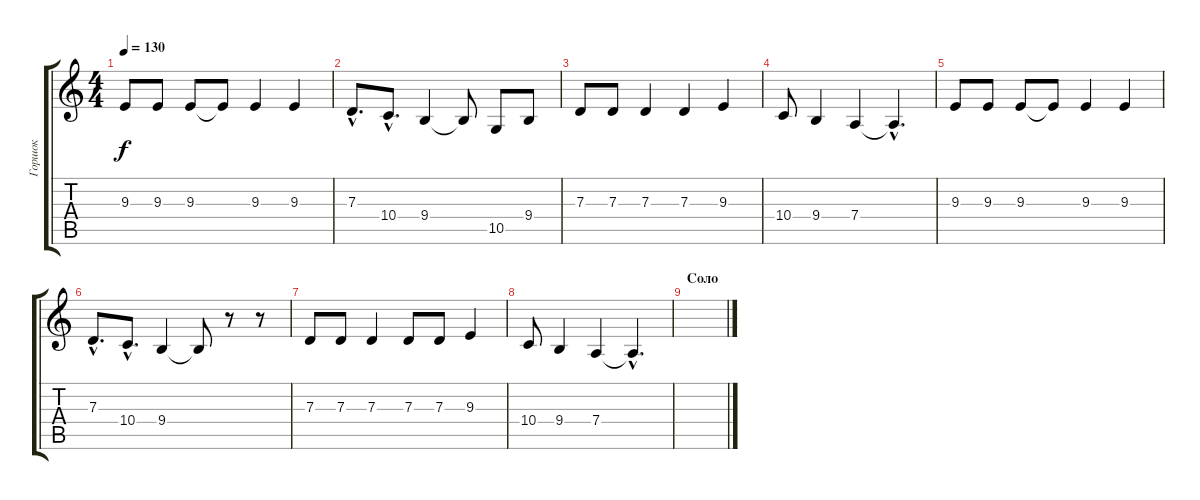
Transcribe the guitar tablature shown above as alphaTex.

\track ("Горшок" "Горшок") {instrument stringensemble1}
\staff {score tabs}
\tuning (E4 B3 G3 D3 A2 E2) {hide}
\ts (4 4)
\tempo 130
\clef g2
\ks c
9.3.8{dy f} 9.3.8 9.3.8 9.3{t}.8 9.3.4 9.3.4 |
7.3{hac}.8{d} 10.4{hac}.8{d} 9.4.4 9.4{t}.8 10.5.8 9.4.8 |
7.3.8 7.3.8 7.3.4 7.3.4 9.3.4 |
10.4.8 9.4.4 7.4.4 7.4{hac t}.4{d} |
9.3.8 9.3.8 9.3.8 9.3{t}.8 9.3.4 9.3.4 |
7.3{hac}.8{d} 10.4{hac}.8{d} 9.4.4 9.4{t}.8 r.8 r.8 |
7.3.8 7.3.8 7.3.4 7.3.8 7.3.8 9.3.4 |
10.4.8 9.4.4 7.4.4 7.4{hac t}.4{d} |
\section ("" "Соло")
